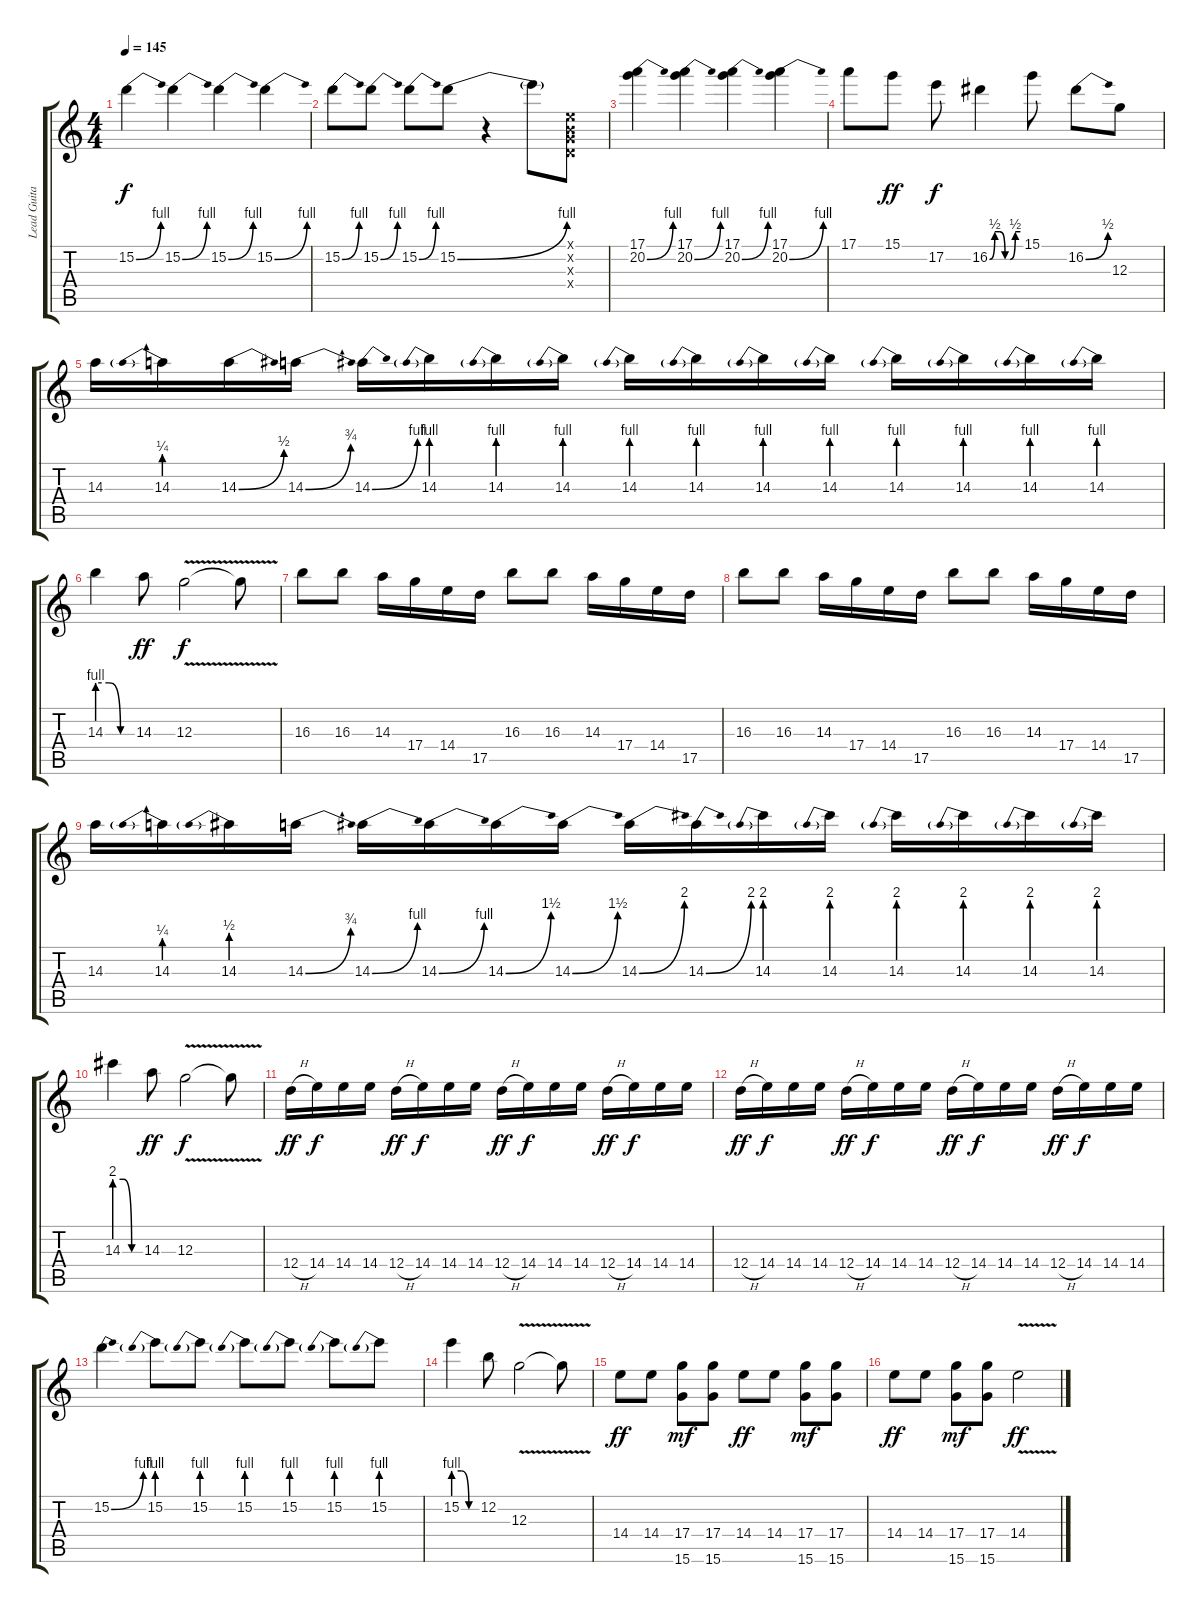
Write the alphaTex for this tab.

\track ("Lead Guitar" "Lead Guita") {instrument overdrivenguitar}
\staff {score tabs}
\tuning (E4 B3 G3 D3 A2 E2) {hide}
\ts (4 4)
\tempo 145
\clef g2
\ks c
15.2{be (bend 0 0 60 4)}.4{dy f} 15.2{be (bend 0 0 60 4)}.4 15.2{be (bend 0 0 60 4)}.4 15.2{be (bend 0 0 60 4)}.4 |
15.2{be (bend 0 0 60 4)}.8 15.2{be (bend 0 0 60 4)}.8 15.2{be (bend 0 0 60 4)}.8 15.2{be (bend 0 0 60 4)}.8 r.4 15.2{t}.8 (0.1{x} 0.2{x} 0.3{x} 0.4{x}).8 |
(17.1 20.2{be (bend 0 0 60 4)}).4 (17.1 20.2{be (bend 0 0 60 4)}).4 (17.1 20.2{be (bend 0 0 60 4)}).4 (17.1 20.2{be (bend 0 0 60 4)}).4 |
17.1.8 15.1.8{dy ff} 17.2.8{dy f} 16.2{be (custom 0 0 10 2 20 2 30 0 40 0 50 2 60 2)}.4 15.1.8 16.2{be (bend 0 0 60 2)}.8 12.3.8 |
14.3.16 14.3{be (prebend 0 1 60 1)}.16 14.3{be (bend 0 0 60 2)}.16 14.3{be (bend 0 0 60 3)}.16 14.3{be (bend 0 0 60 4)}.16 14.3{be (prebend 0 4 60 4)}.16 14.3{be (prebend 0 4 60 4)}.16 14.3{be (prebend 0 4 60 4)}.16 14.3{be (prebend 0 4 60 4)}.16 14.3{be (prebend 0 4 60 4)}.16 14.3{be (prebend 0 4 60 4)}.16 14.3{be (prebend 0 4 60 4)}.16 14.3{be (prebend 0 4 60 4)}.16 14.3{be (prebend 0 4 60 4)}.16 14.3{be (prebend 0 4 60 4)}.16 14.3{be (prebend 0 4 60 4)}.16 |
14.3{be (custom 0 4 20 4 40 0 60 0)}.4 14.3.8{dy ff} 12.3{v}.2{dy f} 12.3{t}.8 |
16.3.8 16.3.8 14.3.16 17.4.16 14.4.16 17.5.16 16.3.8 16.3.8 14.3.16 17.4.16 14.4.16 17.5.16 |
16.3.8 16.3.8 14.3.16 17.4.16 14.4.16 17.5.16 16.3.8 16.3.8 14.3.16 17.4.16 14.4.16 17.5.16 |
14.3.16 14.3{be (prebend 0 1 60 1)}.16 14.3{be (prebend 0 2 60 2)}.16 14.3{be (bend 0 0 60 3)}.16 14.3{be (bend 0 0 60 4)}.16 14.3{be (bend 0 0 60 4)}.16 14.3{be (bend 0 0 60 6)}.16 14.3{be (bend 0 0 60 6)}.16 14.3{be (bend 0 0 60 8)}.16 14.3{be (bend 0 0 60 8)}.16 14.3{be (prebend 0 8 60 8)}.16 14.3{be (prebend 0 8 60 8)}.16 14.3{be (prebend 0 8 60 8)}.16 14.3{be (prebend 0 8 60 8)}.16 14.3{be (prebend 0 8 60 8)}.16 14.3{be (prebend 0 8 60 8)}.16 |
14.3{be (custom 0 8 20 8 40 0 60 0)}.4 14.3.8{dy ff} 12.3{v}.2{dy f} 12.3{t}.8 |
12.4{h}.16{dy ff} 14.4.16{dy f} 14.4.16 14.4.16 12.4{h}.16{dy ff} 14.4.16{dy f} 14.4.16 14.4.16 12.4{h}.16{dy ff} 14.4.16{dy f} 14.4.16 14.4.16 12.4{h}.16{dy ff} 14.4.16{dy f} 14.4.16 14.4.16 |
12.4{h}.16{dy ff} 14.4.16{dy f} 14.4.16 14.4.16 12.4{h}.16{dy ff} 14.4.16{dy f} 14.4.16 14.4.16 12.4{h}.16{dy ff} 14.4.16{dy f} 14.4.16 14.4.16 12.4{h}.16{dy ff} 14.4.16{dy f} 14.4.16 14.4.16 |
15.2{be (bend 0 0 60 4)}.4 15.2{be (prebend 0 4 60 4)}.8 15.2{be (prebend 0 4 60 4)}.8 15.2{be (prebend 0 4 60 4)}.8 15.2{be (prebend 0 4 60 4)}.8 15.2{be (prebend 0 4 60 4)}.8 15.2{be (prebend 0 4 60 4)}.8 |
15.2{be (custom 0 4 20 4 40 0 60 0)}.4 12.2.8 12.3{v}.2 12.3{t}.8 |
14.4.8{dy ff} 14.4.8 (17.4 15.6).8{dy mf} (17.4 15.6).8 14.4.8{dy ff} 14.4.8 (17.4 15.6).8{dy mf} (17.4 15.6).8 |
14.4.8{dy ff} 14.4.8 (17.4 15.6).8{dy mf} (17.4 15.6).8 14.4{v}.2{dy ff}
